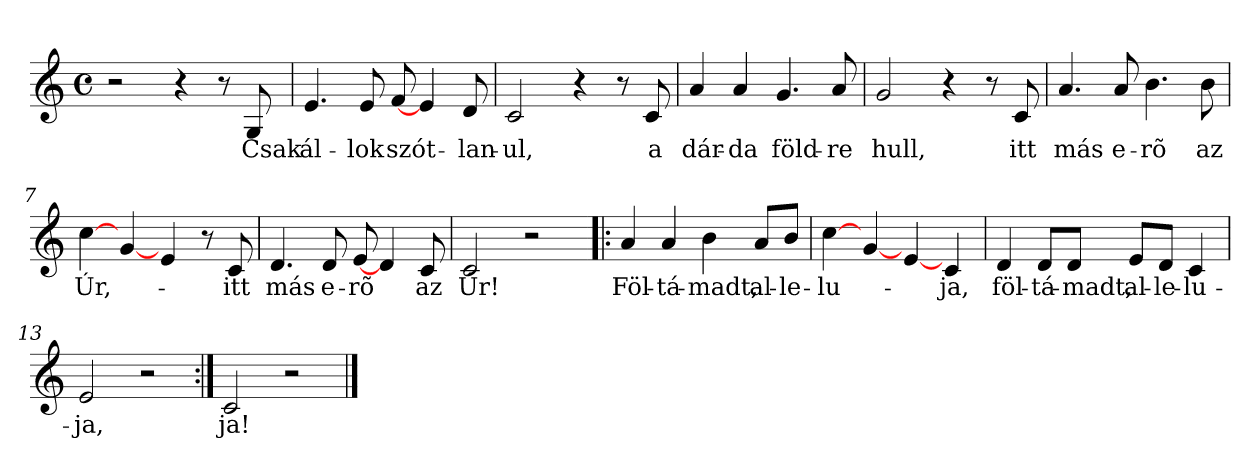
**kern	**text
*part1	*part1
*staff1	*staff1
*clefG2	*
*k[]	*
*C:	*
*M4/4	*
*met(c)	*
=1	=1
2r	.
4r	.
8r	.
!	!LO:LY:b
8G/	Csak
=2	=2
!	!LO:LY:b
4.e/	ál-
!	!LO:LY:b
8e/	-lok
!	!LO:LY:b
[8f/	szót-
4e/	.
!	!LO:LY:b
8d/	-lan-
=3	=3
!	!LO:LY:b
2c/	-ul,
4r	.
8r	.
!	!LO:LY:b
8c/	a
=4	=4
!	!LO:LY:b
4a/	dár-
!	!LO:LY:b
4a/	-da
!	!LO:LY:b
4.g/	föld-
!	!LO:LY:b
8a/	-re
=5	=5
!	!LO:LY:b
2g/	hull,
4r	.
8r	.
!	!LO:LY:b
8c/	itt
!!LO:LB:g=z
=6	=6
!	!LO:LY:b
4.a/	más
!	!LO:LY:b
8a/	e-
!	!LO:LY:b
4.b\	-rõ
!	!LO:LY:b
8b\	az
=7	=7
!	!LO:LY:b
[4cc\	Úr,-
[4g/	.
4e/	.
8r	.
!	!LO:LY:b
8c/	-itt
=8	=8
!	!LO:LY:b
4.d/	más
!	!LO:LY:b
8d/	e-
!	!LO:LY:b
[8e/	-rõ
4d/	.
!	!LO:LY:b
8c/	az
=9	=9
!	!LO:LY:b
2c/	Úr!
2r	.
!!LO:LB:g=z
=10!|:	=10!|:
!	!LO:LY:b
4a/	Föl-
!	!LO:LY:b
4a/	-tá-
!	!LO:LY:b
4b\	-madt,
!	!LO:LY:b
8a/L	al-
!	!LO:LY:b
8b/J	-le-
=11	=11
!	!LO:LY:b
[4cc\	-lu-
[4g/	.
[4e/	.
!	!LO:LY:b
4c/	-ja,
=12	=12
!	!LO:LY:b
4d/	föl-
!	!LO:LY:b
8d/L	-tá-
!	!LO:LY:b
8d/J	-madt,
!	!LO:LY:b
8e/L	al-
!	!LO:LY:b
8d/J	-le-
!	!LO:LY:b
4c/	-lu-
=13	=13
!	!LO:LY:b
2e/	-ja,
2r	.
=14:|!	=14:|!
!	!LO:LY:b
2c/	ja!
2r	.
==	==
*-	*-
